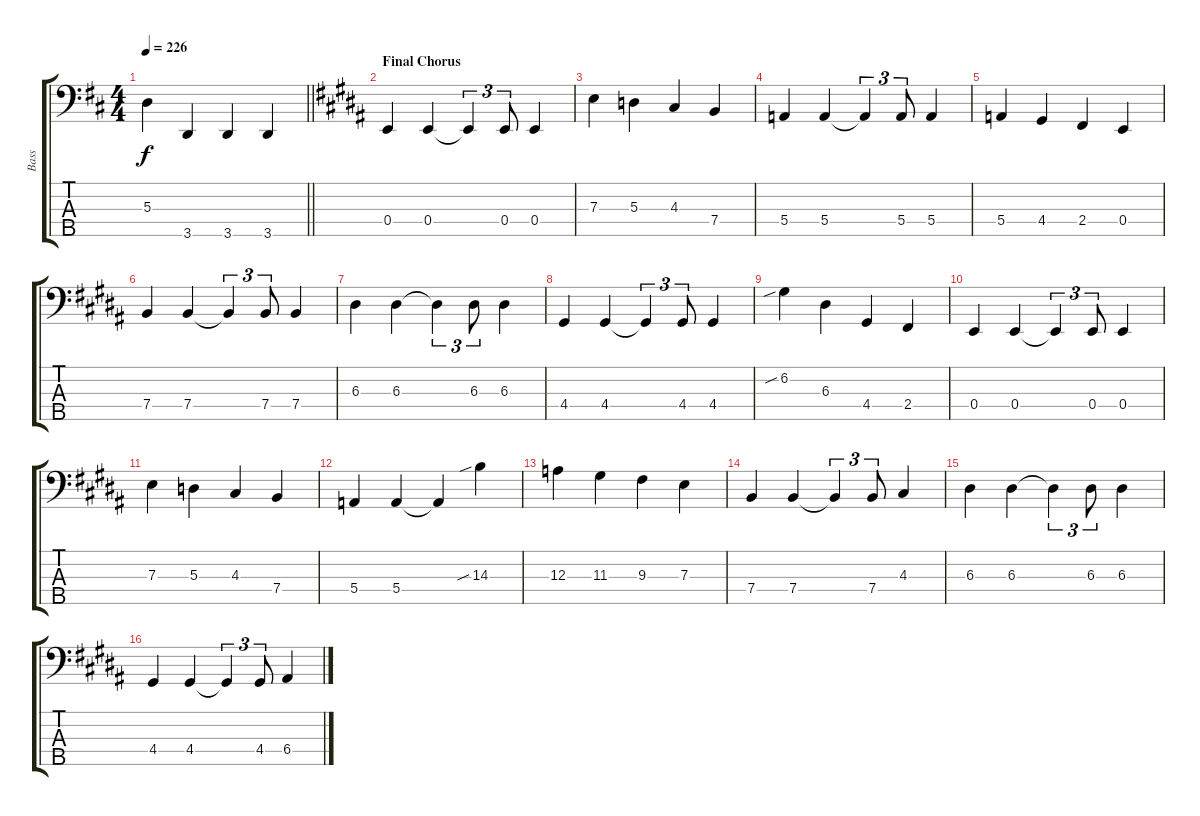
\track ("Bass" "Bass") {instrument electricbasspick}
\staff {score tabs}
\tuning (G2 D2 A1 E1 B0) {hide}
\ts (4 4)
\tempo 226
\clef f4
\barLineRight lightlight
\ks d
5.3.4{dy f} 3.5.4 3.5.4 3.5.4 |
\section ("" "Final Chorus")
\ks b
0.4.4 0.4.4 0.4{t}.4{tu (3 2)} 0.4.8{tu (3 2)} 0.4.4 |
7.3.4 5.3.4 4.3.4 7.4.4 |
5.4.4 5.4.4 5.4{t}.4{tu (3 2)} 5.4.8{tu (3 2)} 5.4.4 |
5.4.4 4.4.4 2.4.4 0.4.4 |
7.4.4 7.4.4 7.4{t}.4{tu (3 2)} 7.4.8{tu (3 2)} 7.4.4 |
6.3.4 6.3.4 6.3{t}.4{tu (3 2)} 6.3.8{tu (3 2)} 6.3.4 |
4.4.4 4.4.4 4.4{t}.4{tu (3 2)} 4.4.8{tu (3 2)} 4.4.4 |
6.2{sib}.4 6.3.4 4.4.4 2.4.4 |
0.4.4 0.4.4 0.4{t}.4{tu (3 2)} 0.4.8{tu (3 2)} 0.4.4 |
7.3.4 5.3.4 4.3.4 7.4.4 |
5.4.4 5.4.4 5.4{t}.4 14.3{sib}.4 |
12.3.4 11.3.4 9.3.4 7.3.4 |
7.4.4 7.4.4 7.4{t}.4{tu (3 2)} 7.4.8{tu (3 2)} 4.3.4 |
6.3.4 6.3.4 6.3{t}.4{tu (3 2)} 6.3.8{tu (3 2)} 6.3.4 |
4.4.4 4.4.4 4.4{t}.4{tu (3 2)} 4.4.8{tu (3 2)} 6.4.4
